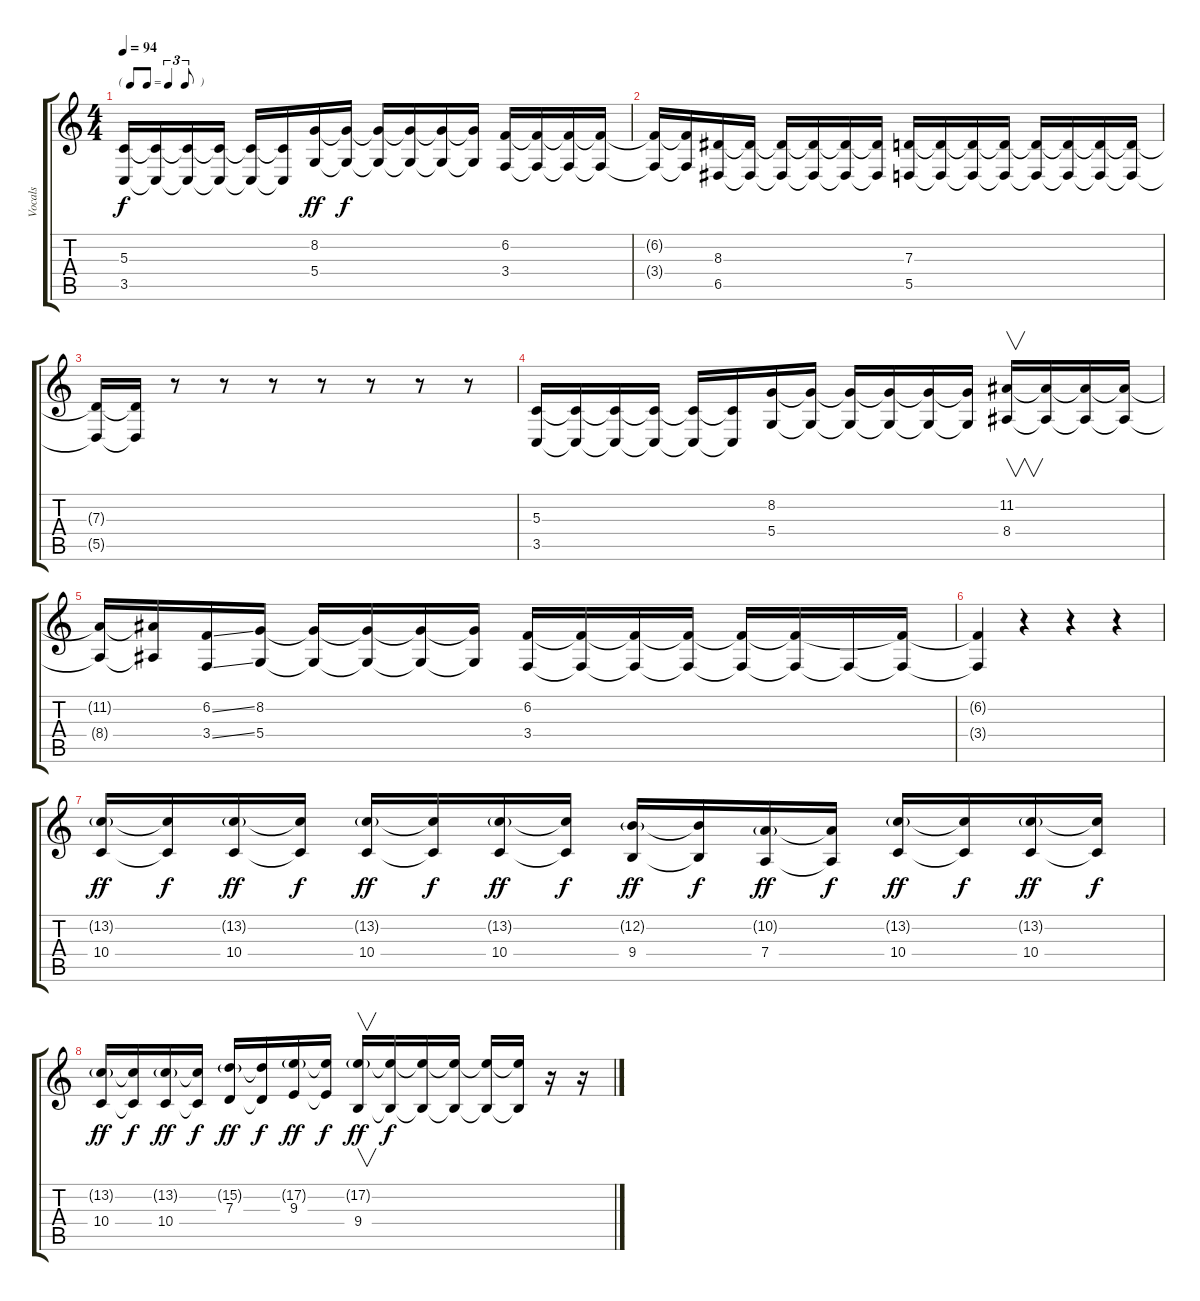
\track ("Vocals" "Vocals") {instrument voiceoohs}
\staff {score tabs}
\tuning (E4 B3 G3 D3 A2 E2) {hide}
\ts (4 4)
\tf triplet8th
\tempo 94
\clef g2
\ks c
(5.3 3.5).16{dy f} (5.3{t} 3.5{t}).16 (5.3{t} 3.5{t}).16 (5.3{t} 3.5{t}).16 (5.3{t} 3.5{t}).16 (5.3{t} 3.5{t}).16 (8.2 5.4).16{dy ff} (8.2{t} 5.4{t}).16{dy f} (8.2{t} 5.4{t}).16 (8.2{t} 5.4{t}).16 (8.2{t} 5.4{t}).16 (8.2{t} 5.4{t}).16 (6.2 3.4).16 (6.2{t} 3.4{t}).16 (6.2{t} 3.4{t}).16 (6.2{t} 3.4{t}).16 |
(6.2{t} 3.4{t}).16 (6.2{t} 3.4{t}).16 (8.3 6.5).16 (8.3{t} 6.5{t}).16 (8.3{t} 6.5{t}).16 (8.3{t} 6.5{t}).16 (8.3{t} 6.5{t}).16 (8.3{t} 6.5{t}).16 (7.3 5.5).16 (7.3{t} 5.5{t}).16 (7.3{t} 5.5{t}).16 (7.3{t} 5.5{t}).16 (7.3{t} 5.5{t}).16 (7.3{t} 5.5{t}).16 (7.3{t} 5.5{t}).16 (7.3{t} 5.5{t}).16 |
(7.3{t} 5.5{t}).16 (7.3{t} 5.5{t}).16 r.8 r.8 r.8 r.8 r.8 r.8 r.8 |
(5.3 3.5).16 (5.3{t} 3.5{t}).16 (5.3{t} 3.5{t}).16 (5.3{t} 3.5{t}).16 (5.3{t} 3.5{t}).16 (5.3{t} 3.5{t}).16 (8.2 5.4).16 (8.2{t} 5.4{t}).16 (8.2{t} 5.4{t}).16 (8.2{t} 5.4{t}).16 (8.2{t} 5.4{t}).16 (8.2{t} 5.4{t}).16 (11.2 8.4).16{v} (11.2{t} 8.4{t}).16 (11.2{t} 8.4{t}).16 (11.2{t} 8.4{t}).16 |
(11.2{t} 8.4{t}).16 (11.2{t} 8.4{t}).16 (6.2{ss} 3.4{ss}).16 (8.2 5.4).16 (8.2{t} 5.4{t}).16 (8.2{t} 5.4{t}).16 (8.2{t} 5.4{t}).16 (8.2{t} 5.4{t}).16 (6.2 3.4).16 (6.2{t} 3.4{t}).16 (6.2{t} 3.4{t}).16 (6.2{t} 3.4{t}).16 (6.2{t} 3.4{t}).16 (6.2{t} 3.4{t}).16 3.4{t}.16 (6.2{t} 3.4{t}).16 |
(6.2{t} 3.4{t}).4 r.4 r.4 r.4 |
(13.2{g} 10.4).16{dy ff} (13.2{t} 10.4{t}).16{dy f} (13.2{g} 10.4).16{dy ff} (13.2{t} 10.4{t}).16{dy f} (13.2{g} 10.4).16{dy ff} (13.2{t} 10.4{t}).16{dy f} (13.2{g} 10.4).16{dy ff} (13.2{t} 10.4{t}).16{dy f} (12.2{g} 9.4).16{dy ff} (12.2{t} 9.4{t}).16{dy f} (10.2{g} 7.4).16{dy ff} (10.2{t} 7.4{t}).16{dy f} (13.2{g} 10.4).16{dy ff} (13.2{t} 10.4{t}).16{dy f} (13.2{g} 10.4).16{dy ff} (13.2{t} 10.4{t}).16{dy f} |
(13.2{g} 10.4).16{dy ff} (13.2{t} 10.4{t}).16{dy f} (13.2{g} 10.4).16{dy ff} (13.2{t} 10.4{t}).16{dy f} (15.2{g} 7.3).16{dy ff} (15.2{t} 7.3{t}).16{dy f} (17.2{g} 9.3).16{dy ff} (17.2{t} 9.3{t}).16{dy f} (17.2{g} 9.4).16{v dy ff} (17.2{t} 9.4{t}).16{dy f} (17.2{t} 9.4{t}).16 (17.2{t} 9.4{t}).16 (17.2{t} 9.4{t}).16 (17.2{t} 9.4{t}).16 r.16 r.16
